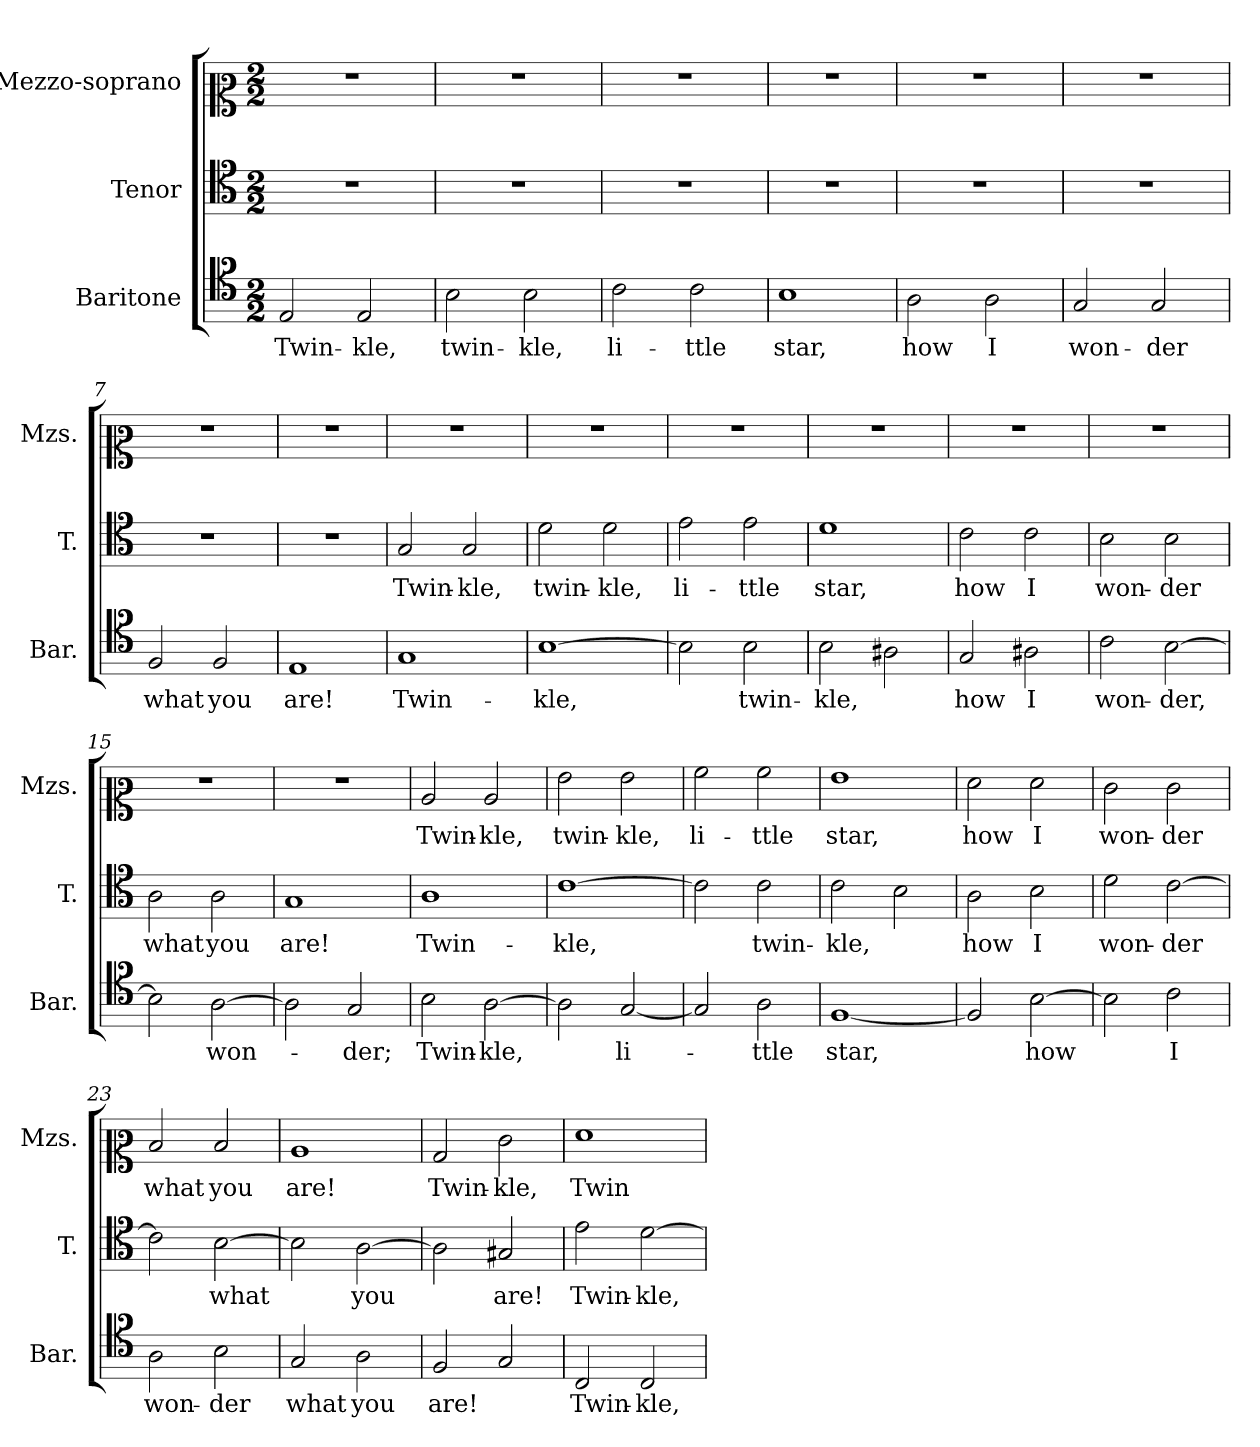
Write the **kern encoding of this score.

**kern	**text	**kern	**text	**kern	**text
*part3	*part3	*part2	*part2	*part1	*part1
*staff3	*staff3	*staff2	*staff2	*staff1	*staff1
*I"Baritone	*	*I"Tenor	*	*I"Mezzo-soprano	*
*I'Bar.	*	*I'T.	*	*I'Mzs.	*
*clefC5	*	*clefC4	*	*clefC2	*
*k[]	*	*k[]	*	*k[]	*
*M2/2	*	*M2/2	*	*M2/2	*
=1	=1	=1	=1	=1	=1
!	!LO:LY:b	!	!	!	!
2C/	Twin-	1r	.	1r	.
!	!LO:LY:b	!	!	!	!
2C/	-kle,	.	.	.	.
=2	=2	=2	=2	=2	=2
!	!LO:LY:b	!	!	!	!
2G\	twin-	1r	.	1r	.
!	!LO:LY:b	!	!	!	!
2G\	-kle,	.	.	.	.
=3	=3	=3	=3	=3	=3
!	!LO:LY:b	!	!	!	!
2A\	li-	1r	.	1r	.
!	!LO:LY:b	!	!	!	!
2A\	-ttle	.	.	.	.
=4	=4	=4	=4	=4	=4
!	!LO:LY:b	!	!	!	!
1G	star,	1r	.	1r	.
=5	=5	=5	=5	=5	=5
!	!LO:LY:b	!	!	!	!
2F\	how	1r	.	1r	.
!	!LO:LY:b	!	!	!	!
2F\	I	.	.	.	.
=6	=6	=6	=6	=6	=6
!	!LO:LY:b	!	!	!	!
2E/	won-	1r	.	1r	.
!	!LO:LY:b	!	!	!	!
2E/	-der	.	.	.	.
=7	=7	=7	=7	=7	=7
!	!LO:LY:b	!	!	!	!
2D/	what	1r	.	1r	.
!	!LO:LY:b	!	!	!	!
2D/	you	.	.	.	.
=8	=8	=8	=8	=8	=8
!	!LO:LY:b	!	!	!	!
1C	are!	1r	.	1r	.
=9	=9	=9	=9	=9	=9
!	!LO:LY:b	!	!LO:LY:b	!	!
1E	Twin-	2G/	Twin-	1r	.
!	!	!	!LO:LY:b	!	!
.	.	2G/	-kle,	.	.
=10	=10	=10	=10	=10	=10
!	!LO:LY:b	!	!LO:LY:b	!	!
[1G	-kle,	2d\	twin-	1r	.
!	!	!	!LO:LY:b	!	!
.	.	2d\	-kle,	.	.
=11	=11	=11	=11	=11	=11
!	!	!	!LO:LY:b	!	!
2G\]	.	2e\	li-	1r	.
!	!LO:LY:b	!	!LO:LY:b	!	!
2G\	twin-	2e\	-ttle	.	.
=12	=12	=12	=12	=12	=12
!	!LO:LY:b	!	!LO:LY:b	!	!
2G\	-kle,	1d	star,	1r	.
2F#X\	.	.	.	.	.
=13	=13	=13	=13	=13	=13
!	!LO:LY:b	!	!LO:LY:b	!	!
2E/	how	2c\	how	1r	.
!	!LO:LY:b	!	!LO:LY:b	!	!
2F#X\	I	2c\	I	.	.
=14	=14	=14	=14	=14	=14
!	!LO:LY:b	!	!LO:LY:b	!	!
2A\	won-	2B\	won-	1r	.
!	!LO:LY:b	!	!LO:LY:b	!	!
[2G\	-der,	2B\	-der	.	.
=15	=15	=15	=15	=15	=15
!	!	!	!LO:LY:b	!	!
2G\]	.	2A\	what	1r	.
!	!LO:LY:b	!	!LO:LY:b	!	!
[2F\	won-	2A\	you	.	.
=16	=16	=16	=16	=16	=16
!	!	!	!LO:LY:b	!	!
2F\]	.	1G	are!	1r	.
!	!LO:LY:b	!	!	!	!
2E/	-der;	.	.	.	.
=17	=17	=17	=17	=17	=17
!	!LO:LY:b	!	!LO:LY:b	!	!LO:LY:b
2G\	Twin-	1A	Twin-	2c/	Twin-
!	!LO:LY:b	!	!	!	!LO:LY:b
[2F\	-kle,	.	.	2c/	-kle,
=18	=18	=18	=18	=18	=18
!	!	!	!LO:LY:b	!	!LO:LY:b
2F\]	.	[1c	-kle,	2g\	twin-
!	!LO:LY:b	!	!	!	!LO:LY:b
[2E/	li-	.	.	2g\	-kle,
=19	=19	=19	=19	=19	=19
!	!	!	!	!	!LO:LY:b
2E/]	.	2c\]	.	2a\	li-
!	!LO:LY:b	!	!LO:LY:b	!	!LO:LY:b
2F\	-ttle	2c\	twin-	2a\	-ttle
=20	=20	=20	=20	=20	=20
!	!LO:LY:b	!	!LO:LY:b	!	!LO:LY:b
[1D	star,	2c\	-kle,	1g	star,
.	.	2B\	.	.	.
=21	=21	=21	=21	=21	=21
!	!	!	!LO:LY:b	!	!LO:LY:b
2D/]	.	2A\	how	2f\	how
!	!LO:LY:b	!	!LO:LY:b	!	!LO:LY:b
[2G\	how	2B\	I	2f\	I
=22	=22	=22	=22	=22	=22
!	!	!	!LO:LY:b	!	!LO:LY:b
2G\]	.	2d\	won-	2e\	won-
!	!LO:LY:b	!	!LO:LY:b	!	!LO:LY:b
2A\	I	[2c\	-der	2e\	-der
=23	=23	=23	=23	=23	=23
!	!LO:LY:b	!	!	!	!LO:LY:b
2F\	won-	2c\]	.	2d/	what
!	!LO:LY:b	!	!LO:LY:b	!	!LO:LY:b
2G\	-der	[2B\	-what	2d/	you
=24	=24	=24	=24	=24	=24
!	!LO:LY:b	!	!	!	!LO:LY:b
2E/	what	2B\]	.	1c	are!
!	!LO:LY:b	!	!LO:LY:b	!	!
2F\	you	[2A\	you	.	.
=25	=25	=25	=25	=25	=25
!	!LO:LY:b	!	!	!	!LO:LY:b
2D/	are!	2A\]	.	2B/	Twin-
!	!	!	!LO:LY:b	!	!LO:LY:b
2E/	.	2G#X/	are!	2e\	-kle,
=26	=26	=26	=26	=26	=26
!	!LO:LY:b	!	!LO:LY:b	!	!LO:LY:b
2AA/	Twin-	2e\	Twin-	1f	Twin-
!	!LO:LY:b	!	!LO:LY:b	!	!
2AA/	-kle,	[2d\	-kle,	.	.
=	=	=	=	=	=
*-	*-	*-	*-	*-	*-
